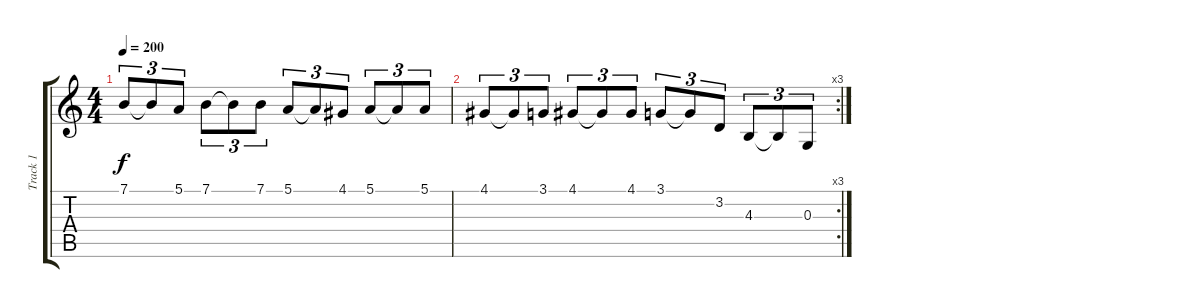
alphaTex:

\track ("Track 1" "Track 1") {instrument lead5charang}
\staff {score tabs}
\tuning (E4 B3 G3 D3 A2 E2) {hide}
\ts (4 4)
\tempo 200
\clef g2
\ks c
7.1.8{tu (3 2) dy f} 7.1{t}.8{tu (3 2)} 5.1.8{tu (3 2)} 7.1.8{tu (3 2)} 7.1{t}.8{tu (3 2)} 7.1.8{tu (3 2)} 5.1.8{tu (3 2)} 5.1{t}.8{tu (3 2)} 4.1.8{tu (3 2)} 5.1.8{tu (3 2)} 5.1{t}.8{tu (3 2)} 5.1.8{tu (3 2)} |
\rc 3
4.1.8{tu (3 2)} 4.1{t}.8{tu (3 2)} 3.1.8{tu (3 2)} 4.1.8{tu (3 2)} 4.1{t}.8{tu (3 2)} 4.1.8{tu (3 2)} 3.1.8{tu (3 2)} 3.1{t}.8{tu (3 2)} 3.2.8{tu (3 2)} 4.3.8{tu (3 2)} 4.3{t}.8{tu (3 2)} 0.3.8{tu (3 2)}
